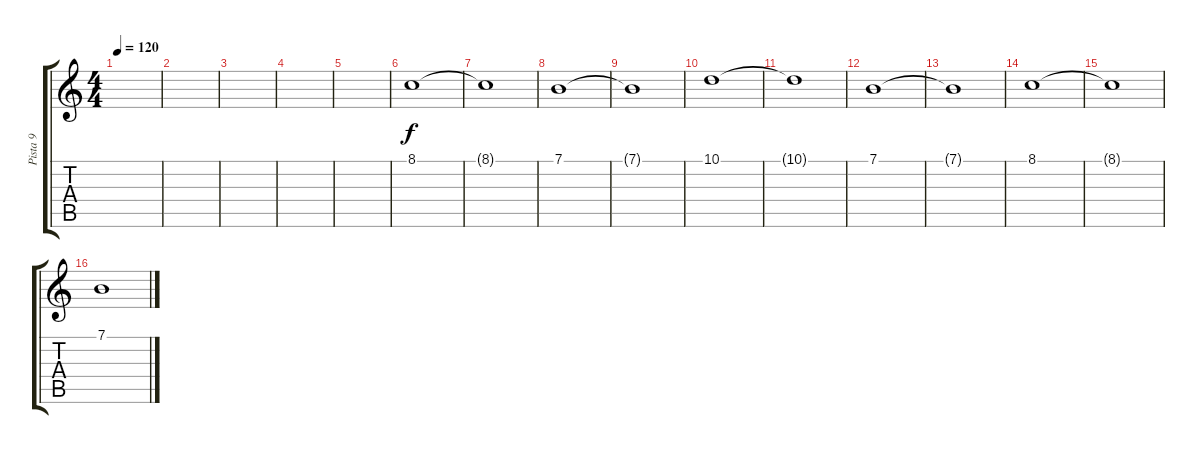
\track ("Pista 9" "Pista 9") {instrument pad2warm}
\staff {score tabs}
\tuning (E4 B3 G3 D3 A2 E2) {hide}
\ts (4 4)
\tempo 120
\clef g2
\ks c
|
|
|
|
|
8.1.1 |
8.1{t}.1 |
7.1.1 |
7.1{t}.1 |
10.1.1 |
10.1{t}.1 |
7.1.1 |
7.1{t}.1 |
8.1.1 |
8.1{t}.1 |
7.1.1
